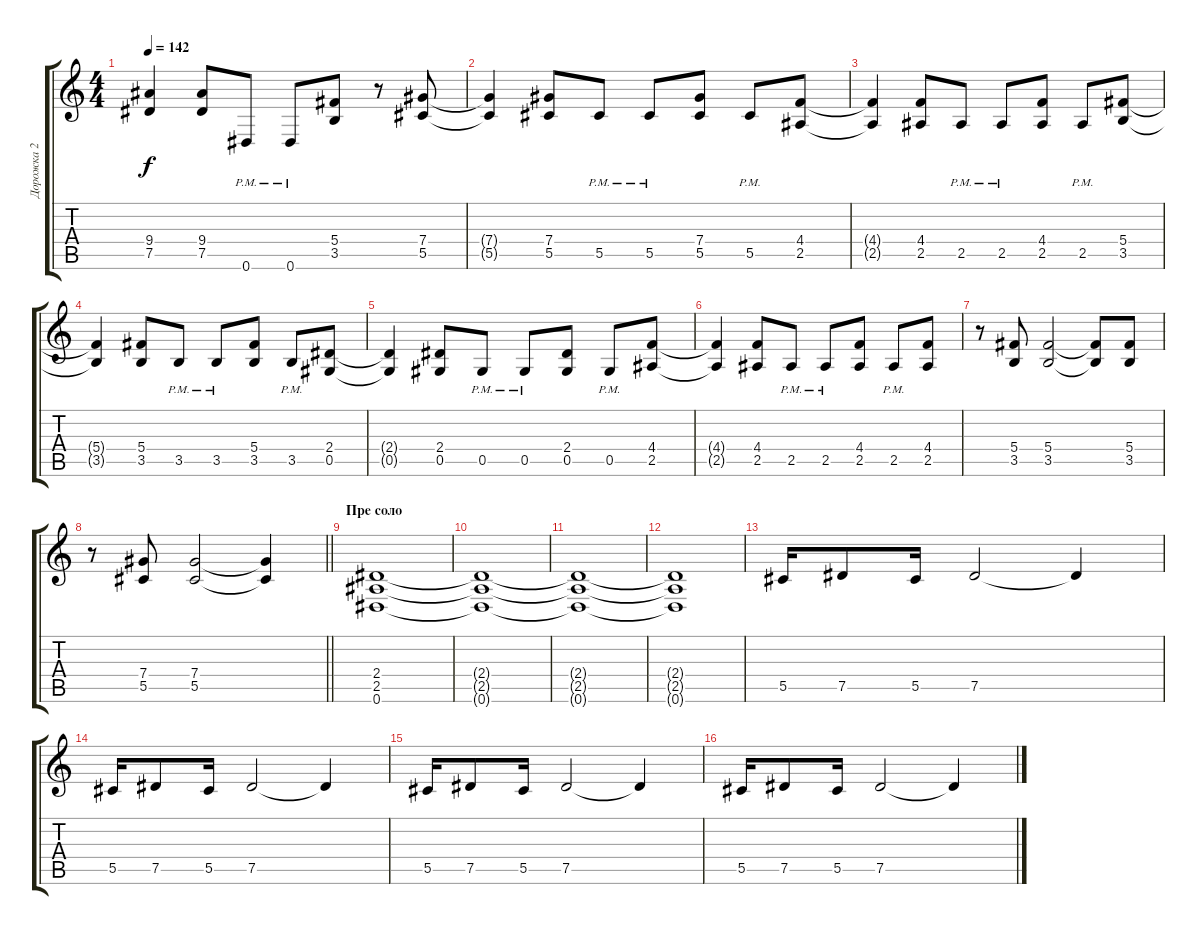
\track ("Дорожка 2" "Дорожка 2") {instrument distortionguitar}
\staff {score tabs}
\tuning (Eb4 Bb3 Gb3 Db3 Ab2 Eb2) {hide}
\ts (4 4)
\tempo 142
\clef g2
\ks c
(9.4 7.5).4{dy f} (9.4 7.5).8 0.6{pm}.8 0.6{pm}.8 (5.4 3.5).8 r.8 (7.4 5.5).8 |
(7.4{t} 5.5{t}).4 (7.4 5.5).8 5.5{pm}.8 5.5{pm}.8 (7.4 5.5).8 5.5{pm}.8 (4.4 2.5).8 |
(4.4{t} 2.5{t}).4 (4.4 2.5).8 2.5{pm}.8 2.5{pm}.8 (4.4 2.5).8 2.5{pm}.8 (5.4 3.5).8 |
(5.4{t} 3.5{t}).4 (5.4 3.5).8 3.5{pm}.8 3.5{pm}.8 (5.4 3.5).8 3.5{pm}.8 (2.4 0.5).8 |
(2.4{t} 0.5{t}).4 (2.4 0.5).8 0.5{pm}.8 0.5{pm}.8 (2.4 0.5).8 0.5{pm}.8 (4.4 2.5).8 |
(4.4{t} 2.5{t}).4 (4.4 2.5).8 2.5{pm}.8 2.5{pm}.8 (4.4 2.5).8 2.5{pm}.8 (4.4 2.5).8 |
r.8 (5.4 3.5).8 (5.4 3.5).2 (5.4{t} 3.5{t}).8 (5.4 3.5).8 |
\barLineRight lightlight
r.8 (7.4 5.5).8 (7.4 5.5).2 (7.4{t} 5.5{t}).4 |
\section ("" "Пре соло")
(2.4 2.5 0.6).1{volume 0} |
(2.4{t} 2.5{t} 0.6{t}).1 |
(2.4{t} 2.5{t} 0.6{t}).1 |
(2.4{t} 2.5{t} 0.6{t}).1 |
5.5.16{volume 13 instrument acousticguitarsteel} 7.5.8 5.5.16 7.5.2 7.5{t}.4 |
5.5.16 7.5.8 5.5.16 7.5.2 7.5{t}.4 |
5.5.16 7.5.8 5.5.16 7.5.2 7.5{t}.4 |
5.5.16 7.5.8 5.5.16 7.5.2 7.5{t}.4
